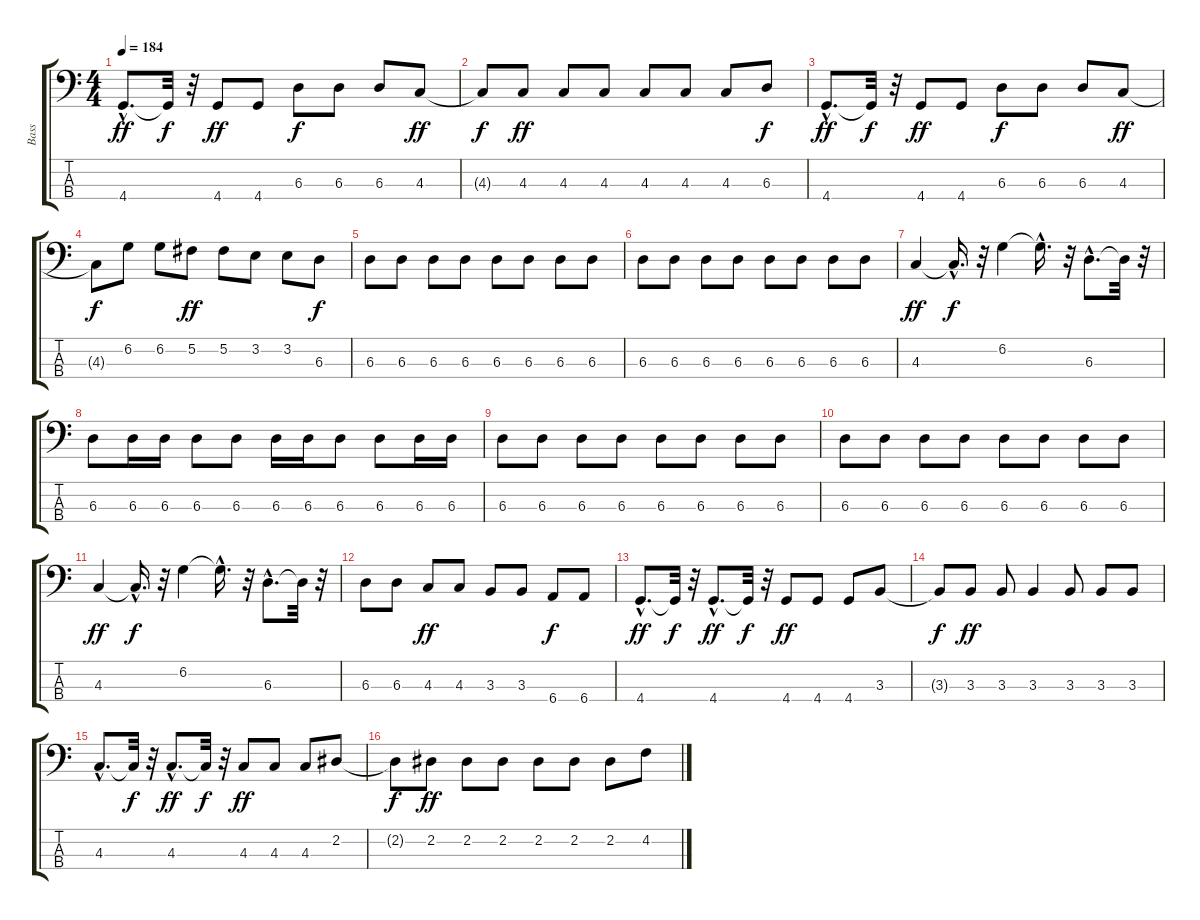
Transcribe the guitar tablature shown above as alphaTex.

\track ("Bass" "Bass") {instrument electricbassfinger}
\staff {score tabs}
\tuning (Gb2 Db2 Ab1 Eb1) {hide}
\ts (4 4)
\tempo 184
\clef f4
\ks c
4.4{hac}.8{d dy ff} 4.4{t}.32{dy f} r.32 4.4.8{dy ff} 4.4.8 6.3.8{dy f} 6.3.8 6.3.8 4.3.8{dy ff} |
4.3{t}.8{dy f} 4.3.8{dy ff} 4.3.8 4.3.8 4.3.8 4.3.8 4.3.8 6.3.8{dy f} |
4.4{hac}.8{d dy ff} 4.4{t}.32{dy f} r.32 4.4.8{dy ff} 4.4.8 6.3.8{dy f} 6.3.8 6.3.8 4.3.8{dy ff} |
4.3{t}.8{dy f} 6.2.8 6.2.8 5.2.8{dy ff} 5.2.8 3.2.8 3.2.8 6.3.8{dy f} |
6.3.8 6.3.8 6.3.8 6.3.8 6.3.8 6.3.8 6.3.8 6.3.8 |
6.3.8 6.3.8 6.3.8 6.3.8 6.3.8 6.3.8 6.3.8 6.3.8 |
4.3.4{dy ff} 4.3{hac t}.16{d dy f} r.32 6.2.4 6.2{hac t}.16{d} r.32 6.3{hac}.8{d} 6.3{t}.32 r.32 |
6.3.8 6.3.16 6.3.16 6.3.8 6.3.8 6.3.16 6.3.16 6.3.8 6.3.8 6.3.16 6.3.16 |
6.3.8 6.3.8 6.3.8 6.3.8 6.3.8 6.3.8 6.3.8 6.3.8 |
6.3.8 6.3.8 6.3.8 6.3.8 6.3.8 6.3.8 6.3.8 6.3.8 |
4.3.4{dy ff} 4.3{hac t}.16{d dy f} r.32 6.2.4 6.2{hac t}.16{d} r.32 6.3{hac}.8{d} 6.3{t}.32 r.32 |
6.3.8 6.3.8 4.3.8{dy ff} 4.3.8 3.3.8 3.3.8 6.4.8{dy f} 6.4.8 |
4.4{hac}.8{d dy ff} 4.4{t}.32{dy f} r.32 4.4{hac}.8{d dy ff} 4.4{t}.32{dy f} r.32 4.4.8{dy ff} 4.4.8 4.4.8 3.3.8 |
3.3{t}.8{dy f} 3.3.8{dy ff} 3.3.8 3.3.4 3.3.8 3.3.8 3.3.8 |
4.3{hac}.8{d} 4.3{t}.32{dy f} r.32 4.3{hac}.8{d dy ff} 4.3{t}.32{dy f} r.32 4.3.8{dy ff} 4.3.8 4.3.8 2.2.8 |
2.2{t}.8{dy f} 2.2.8{dy ff} 2.2.8 2.2.8 2.2.8 2.2.8 2.2.8 4.2.8
